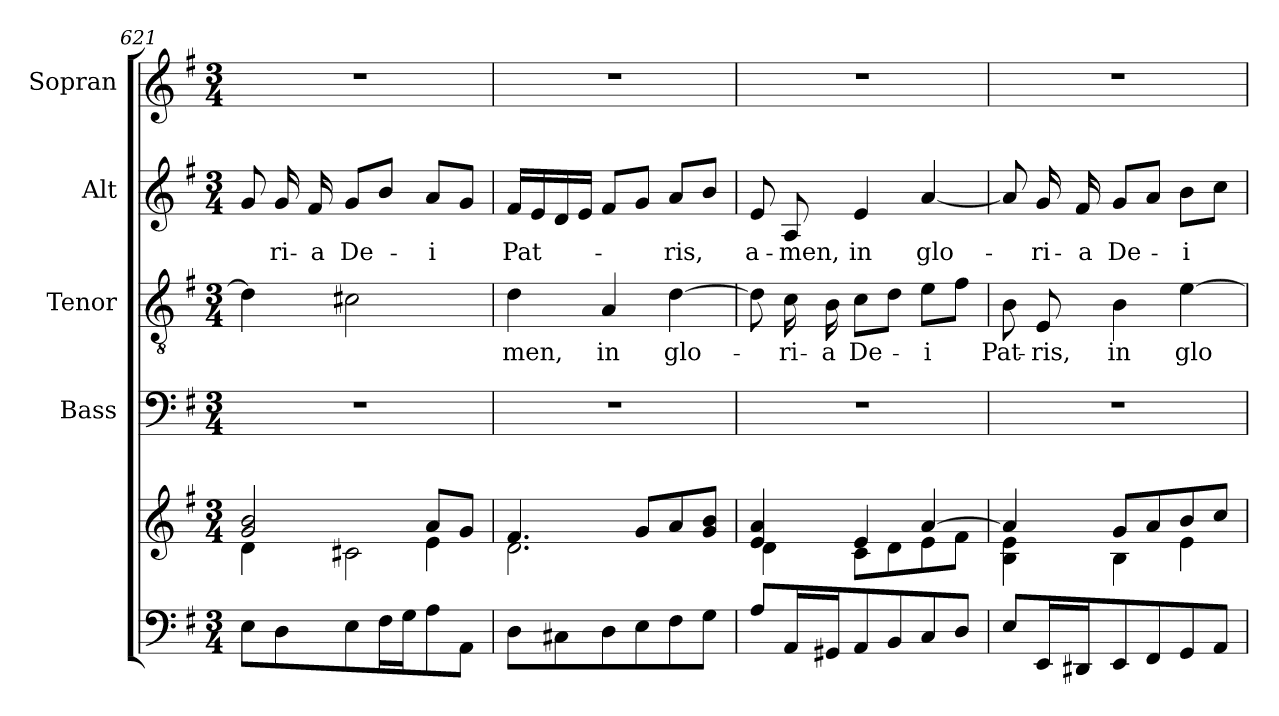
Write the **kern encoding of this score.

**kern	**kern	**kern	**kern	**text	**kern	**text	**kern
*part5	*part5	*part4	*part3	*part3	*part2	*part2	*part1
*staff6	*staff5	*staff4	*staff3	*staff3	*staff2	*staff2	*staff1
*	*	*I"Bass	*I"Tenor	*	*I"Alt	*	*I"Sopran
*	*	*I'B.	*I'T.	*	*I'A.	*	*I'S.
*clefF4	*clefG2	*clefF4	*clefGv2	*	*clefG2	*	*clefG2
*k[f#]	*k[f#]	*k[f#]	*k[f#]	*	*k[f#]	*	*k[f#]
*G:	*G:	*G:	*G:	*	*G:	*	*G:
*M3/4	*M3/4	*M3/4	*M3/4	*	*M3/4	*	*M3/4
=621	=621	=621	=621	=621	=621	=621	=621
*	*^	*	*	*	*	*	*
*	*	*^	*	*	*	*	*	*
8E\L	2g/ 2b/	4d\	2ryy	2.r	4d\]	.	8g/	.	2.r
!	!	!	!	!	!	!	!	!LO:LY:b	!
8D\	.	.	.	.	.	.	16g/	-ri-	.
!	!	!	!	!	!	!	!	!LO:LY:b	!
.	.	.	.	.	.	.	16f#/	-a	.
!	!	!	!	!	!	!	!	!LO:LY:b	!
8E\	.	2c#X\	.	.	2c#X\	.	8g/L	De-	.
16F#\L	.	.	.	.	.	.	8b/J	.	.
16G\J	.	.	.	.	.	.	.	.	.
!	!	!	!	!	!	!	!	!LO:LY:b	!
8A\	8a/L	.	4e\	.	.	.	8a/L	-i	.
8AA\J	8g/J	.	.	.	.	.	8g/J	.	.
*	*	*v	*v	*	*	*	*	*	*
!!LO:LB:g=z
=622	=622	=622	=622	=622	=622	=622	=622	=622
!	!	!	!	!	!LO:LY:b	!	!LO:LY:b	!
8D\L	4.f#/	2.d\	2.r	4d\	-men,	16f#/LL	Pat-	2.r
.	.	.	.	.	.	16e/	.	.
8C#X\	.	.	.	.	.	16d/	.	.
.	.	.	.	.	.	16e/JJ	.	.
!	!	!	!	!	!LO:LY:b	!	!	!
8D\	.	.	.	4A/	in	8f#/L	.	.
8E\	8g/L	.	.	.	.	8g/J	.	.
!	!	!	!	!	!LO:LY:b	!	!LO:LY:b	!
8F#\	8a/	.	.	[4d\	glo-	8a/L	-ris,	.
8G\J	8g/ 8b/J	.	.	.	.	8b/J	.	.
=623	=623	=623	=623	=623	=623	=623	=623	=623
!	!	!	!	!	!	!	!LO:LY:b	!
8A/L	4e/ 4a/	4d\	2.r	8d\]	.	8e/	a-	2.r
!	!	!	!	!	!LO:LY:b	!	!LO:LY:b	!
16AA/L	.	.	.	16c\	-ri-	8A/	-men,	.
!	!	!	!	!	!LO:LY:b	!	!	!
16GG#X/J	.	.	.	16B\	-a	.	.	.
!	!	!	!	!	!LO:LY:b	!	!LO:LY:b	!
8AA/	4e/	8c\L	.	8c\L	De-	4e/	in	.
8BB/	.	8d\	.	8d\J	.	.	.	.
!	!	!	!	!	!LO:LY:b	!	!LO:LY:b	!
8C/	[>4a/	8e\	.	8e\L	-i	[4a/	glo-	.
8D/J	.	8f#\J	.	8f#\J	.	.	.	.
=624	=624	=624	=624	=624	=624	=624	=624	=624
!	!	!	!	!	!LO:LY:b	!	!	!
8E/L	4a/]	4B\ 4e\	2.r	8B\	Pat-	8a/]	.	2.r
!	!	!	!	!	!LO:LY:b	!	!LO:LY:b	!
16EE/L	.	.	.	8E/	-ris,	16g/	-ri-	.
!	!	!	!	!	!	!	!LO:LY:b	!
16DD#X/J	.	.	.	.	.	16f#/	-a	.
!	!	!	!	!	!LO:LY:b	!	!LO:LY:b	!
8EE/	8g/L	4B\	.	4B\	in	8g/L	De-	.
8FF#/	8a/	.	.	.	.	8a/J	.	.
!	!	!	!	!	!LO:LY:b	!	!LO:LY:b	!
8GG/	8b/	4e\	.	[4e\	glo-	8b\L	-i	.
8AA/J	8cc/J	.	.	.	.	8cc\J	.	.
*	*v	*v	*	*	*	*	*	*
=	=	=	=	=	=	=	=
*-	*-	*-	*-	*-	*-	*-	*-
